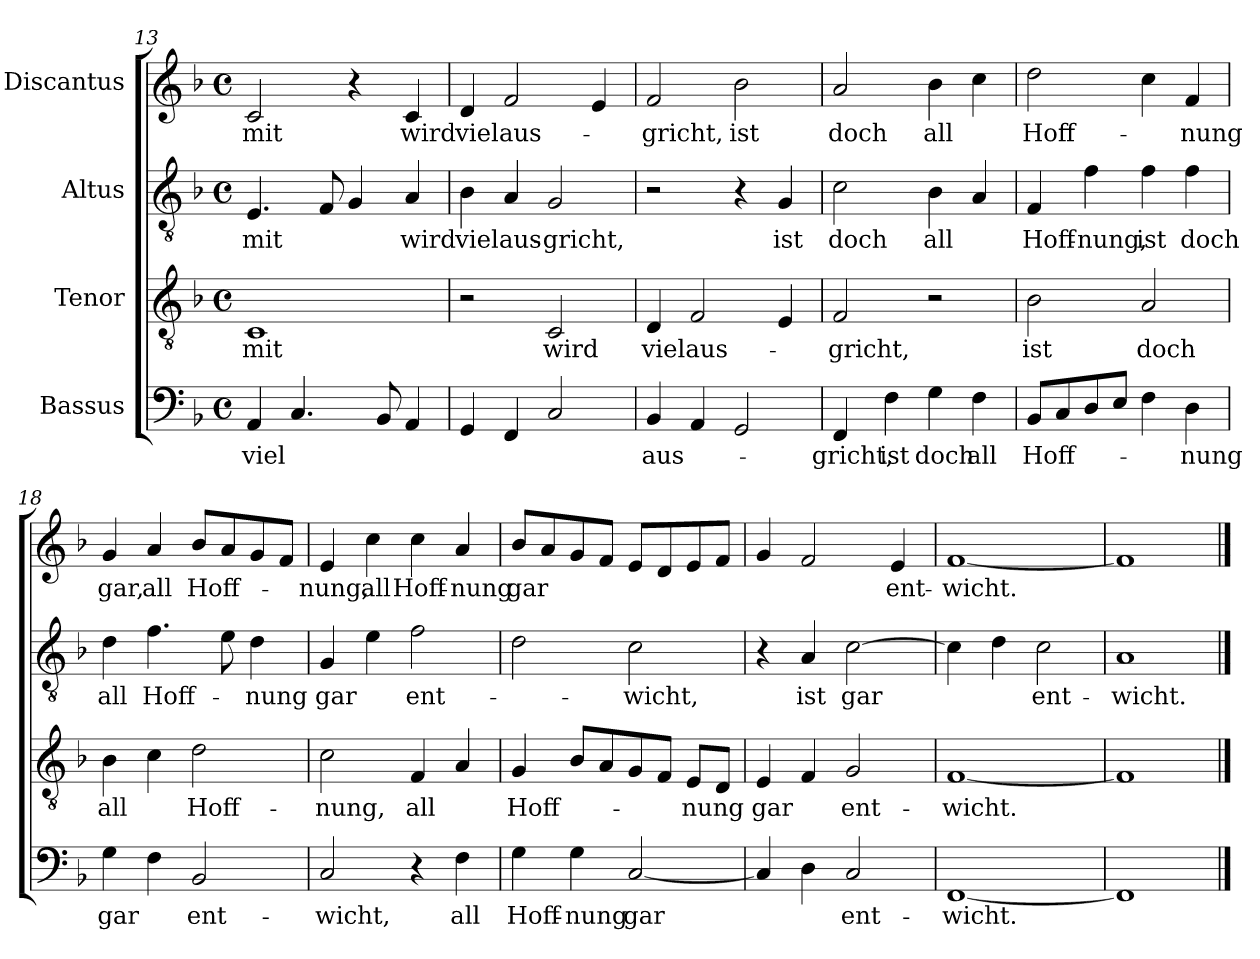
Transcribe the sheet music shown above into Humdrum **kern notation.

**kern	**text	**kern	**text	**kern	**text	**kern	**text
*part4	*part4	*part3	*part3	*part2	*part2	*part1	*part1
*staff4	*staff4	*staff3	*staff3	*staff2	*staff2	*staff1	*staff1
*I"Bassus	*	*I"Tenor	*	*I"Altus	*	*I"Discantus	*
*clefF4	*	*clefGv2	*	*clefGv2	*	*clefG2	*
*k[b-]	*	*k[b-]	*	*k[b-]	*	*k[b-]	*
*M4/4	*	*M4/4	*	*M4/4	*	*M4/4	*
*met(c)	*	*met(c)	*	*met(c)	*	*met(c)	*
=13	=13	=13	=13	=13	=13	=13	=13
!	!LO:LY:b	!	!LO:LY:b	!	!LO:LY:b	!	!LO:LY:b
4AA/	viel	1C	-mit	4.E/	-mit	2c/	-mit
4.C/	.	.	.	.	.	.	.
.	.	.	.	8F/	.	.	.
.	.	.	.	4G/	.	4r	.
8BB-/	.	.	.	.	.	.	.
!	!	!	!	!	!LO:LY:b	!	!LO:LY:b
4AA/	.	.	.	4A/	wird	4c/	wird
=14	=14	=14	=14	=14	=14	=14	=14
!	!	!	!	!	!LO:LY:b	!	!LO:LY:b
4GG/	.	2r	.	4B-\	viel	4d/	viel
!	!	!	!	!	!LO:LY:b	!	!LO:LY:b
4FF/	.	.	.	4A/	aus-	2f/	aus-
!	!	!	!LO:LY:b	!	!LO:LY:b	!	!
2C/	.	2C/	wird	2G/	-gricht,	.	.
.	.	.	.	.	.	4e/	.
!!LO:PB:g=z
=15	=15	=15	=15	=15	=15	=15	=15
!	!LO:LY:b	!	!LO:LY:b	!	!	!	!LO:LY:b
4BB-/	aus-	4D/	viel	2r	.	2f/	-gricht,
!	!	!	!LO:LY:b	!	!	!	!
4AA/	.	2F/	aus-	.	.	.	.
!	!	!	!	!	!	!	!LO:LY:b
2GG/	.	.	.	4r	.	2b-\	ist
!	!	!	!	!	!LO:LY:b	!	!
.	.	4E/	.	4G/	ist	.	.
=16	=16	=16	=16	=16	=16	=16	=16
!	!LO:LY:b	!	!LO:LY:b	!	!LO:LY:b	!	!LO:LY:b
4FF/	-gricht,	2F/	-gricht,	2c\	doch	2a/	doch
!	!LO:LY:b	!	!	!	!	!	!
4F\	ist	.	.	.	.	.	.
!	!LO:LY:b	!	!	!	!LO:LY:b	!	!LO:LY:b
4G\	doch	2r	.	4B-\	all	4b-\	all
!	!LO:LY:b	!	!	!	!	!	!
4F\	all	.	.	4A/	.	4cc\	.
=17	=17	=17	=17	=17	=17	=17	=17
!	!LO:LY:b	!	!LO:LY:b	!	!LO:LY:b	!	!LO:LY:b
8BB-/L	Hoff-	2B-\	ist	4F/	Hoff-	2dd\	Hoff-
8C/	.	.	.	.	.	.	.
!	!	!	!	!	!LO:LY:b	!	!
8D/	.	.	.	4f\	-nung,	.	.
8E/J	.	.	.	.	.	.	.
!	!	!	!LO:LY:b	!	!LO:LY:b	!	!
4F\	.	2A/	doch	4f\	ist	4cc\	.
!	!LO:LY:b	!	!	!	!LO:LY:b	!	!LO:LY:b
4D\	-nung	.	.	4f\	doch	4f/	-nung
=18	=18	=18	=18	=18	=18	=18	=18
!	!LO:LY:b	!	!LO:LY:b	!	!LO:LY:b	!	!LO:LY:b
4G\	gar	4B-\	all	4d\	all	4g/	gar,
!	!	!	!	!	!LO:LY:b	!	!LO:LY:b
4F\	.	4c\	.	4.f\	-Hoff-	4a/	all
!	!LO:LY:b	!	!LO:LY:b	!	!	!	!LO:LY:b
2BB-/	ent-	2d\	Hoff-	.	.	8b-/L	Hoff-
.	.	.	.	8e\	.	8a/	.
!	!	!	!	!	!LO:LY:b	!	!
.	.	.	.	4d\	-nung	8g/	.
.	.	.	.	.	.	8f/J	.
!!LO:LB:g=z
=19	=19	=19	=19	=19	=19	=19	=19
!	!LO:LY:b	!	!LO:LY:b	!	!LO:LY:b	!	!LO:LY:b
2C/	-wicht,	2c\	-nung,	4G/	gar	4e/	-nung,
!	!	!	!	!	!	!	!LO:LY:b
.	.	.	.	4e\	.	4cc\	all
!	!	!	!LO:LY:b	!	!LO:LY:b	!	!LO:LY:b
4r	.	4F/	all	2f\	ent-	4cc\	-Hoff-
!	!LO:LY:b	!	!	!	!	!	!LO:LY:b
4F\	all	4A/	.	.	.	4a/	-nung
=20	=20	=20	=20	=20	=20	=20	=20
!	!LO:LY:b	!	!LO:LY:b	!	!	!	!LO:LY:b
4G\	Hoff-	4G/	Hoff-	2d\	.	8b-/L	gar
.	.	.	.	.	.	8a/	.
!	!LO:LY:b	!	!	!	!	!	!
4G\	-nung	8B-/L	.	.	.	8g/	.
.	.	8A/	.	.	.	8f/J	.
!	!LO:LY:b	!	!	!	!LO:LY:b	!	!
[2C/	gar	8G/	.	2c\	-wicht,	8e/L	.
.	.	8F/J	.	.	.	8d/	.
!	!	!	!LO:LY:b	!	!	!	!
.	.	8E/L	-nung	.	.	8e/	.
.	.	8D/J	.	.	.	8f/J	.
=21	=21	=21	=21	=21	=21	=21	=21
!	!	!	!LO:LY:b	!	!	!	!
4C/]	.	4E/	gar	4r	.	4g/	.
!	!	!	!	!	!LO:LY:b	!	!
4D\	.	4F/	.	4A/	ist	2f/	.
!	!LO:LY:b	!	!LO:LY:b	!	!LO:LY:b	!	!
2C/	ent-	2G/	ent-	[2c\	gar	.	.
!	!	!	!	!	!	!	!LO:LY:b
.	.	.	.	.	.	4e/	ent-
=22	=22	=22	=22	=22	=22	=22	=22
!	!LO:LY:b	!	!LO:LY:b	!	!	!	!LO:LY:b
[1FF	-wicht.	[1F	-wicht.	4c\]	.	[1f	-wicht.
.	.	.	.	4d\	.	.	.
!	!	!	!	!	!LO:LY:b	!	!
.	.	.	.	2c\	ent-	.	.
=23	=23	=23	=23	=23	=23	=23	=23
!	!	!	!	!	!LO:LY:b	!	!
1FF]	.	1F]	.	1A	-wicht.	1f]	.
==	==	==	==	==	==	==	==
*-	*-	*-	*-	*-	*-	*-	*-
